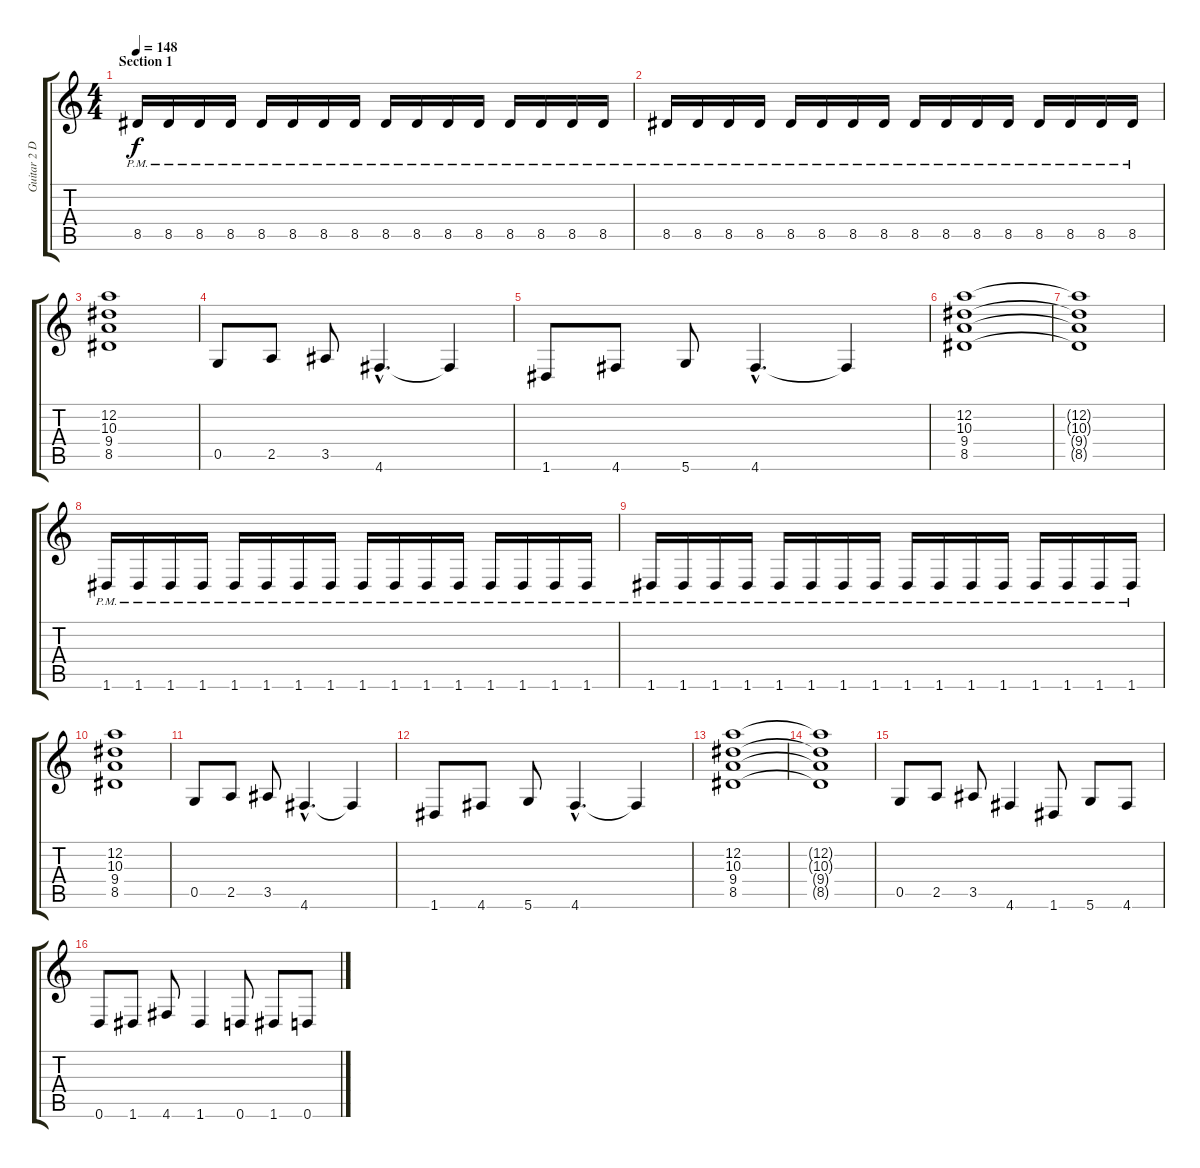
\track ("Guitar 2 D-tuned" "Guitar 2 D") {instrument overdrivenguitar}
\staff {score tabs}
\tuning (D4 A3 F3 C3 G2 D2) {hide}
\ts (4 4)
\section ("" "Section 1")
\tempo 148
\clef g2
\ks c
8.5{pm}.16{dy f instrument overdrivenguitar} 8.5{pm}.16 8.5{pm}.16 8.5{pm}.16 8.5{pm}.16 8.5{pm}.16 8.5{pm}.16 8.5{pm}.16 8.5{pm}.16 8.5{pm}.16 8.5{pm}.16 8.5{pm}.16 8.5{pm}.16 8.5{pm}.16 8.5{pm}.16 8.5{pm}.16 |
8.5{pm}.16 8.5{pm}.16 8.5{pm}.16 8.5{pm}.16 8.5{pm}.16 8.5{pm}.16 8.5{pm}.16 8.5{pm}.16 8.5{pm}.16 8.5{pm}.16 8.5{pm}.16 8.5{pm}.16 8.5{pm}.16 8.5{pm}.16 8.5{pm}.16 8.5{pm}.16 |
(12.2 10.3 9.4 8.5).1 |
0.5.8 2.5.8 3.5.8 4.6{hac}.4{d} 4.6{t}.4 |
1.6.8 4.6.8 5.6.8 4.6{hac}.4{d} 4.6{t}.4 |
(12.2 10.3 9.4 8.5).1 |
(12.2{t} 10.3{t} 9.4{t} 8.5{t}).1 |
1.6{pm}.16 1.6{pm}.16 1.6{pm}.16 1.6{pm}.16 1.6{pm}.16 1.6{pm}.16 1.6{pm}.16 1.6{pm}.16 1.6{pm}.16 1.6{pm}.16 1.6{pm}.16 1.6{pm}.16 1.6{pm}.16 1.6{pm}.16 1.6{pm}.16 1.6{pm}.16 |
1.6{pm}.16 1.6{pm}.16 1.6{pm}.16 1.6{pm}.16 1.6{pm}.16 1.6{pm}.16 1.6{pm}.16 1.6{pm}.16 1.6{pm}.16 1.6{pm}.16 1.6{pm}.16 1.6{pm}.16 1.6{pm}.16 1.6{pm}.16 1.6{pm}.16 1.6{pm}.16 |
(12.2 10.3 9.4 8.5).1 |
0.5.8 2.5.8 3.5.8 4.6{hac}.4{d} 4.6{t}.4 |
1.6.8 4.6.8 5.6.8 4.6{hac}.4{d} 4.6{t}.4 |
(12.2 10.3 9.4 8.5).1 |
(12.2{t} 10.3{t} 9.4{t} 8.5{t}).1 |
0.5.8 2.5.8 3.5.8 4.6.4 1.6.8 5.6.8 4.6.8 |
0.6.8 1.6.8 4.6.8 1.6.4 0.6.8 1.6.8 0.6.8
